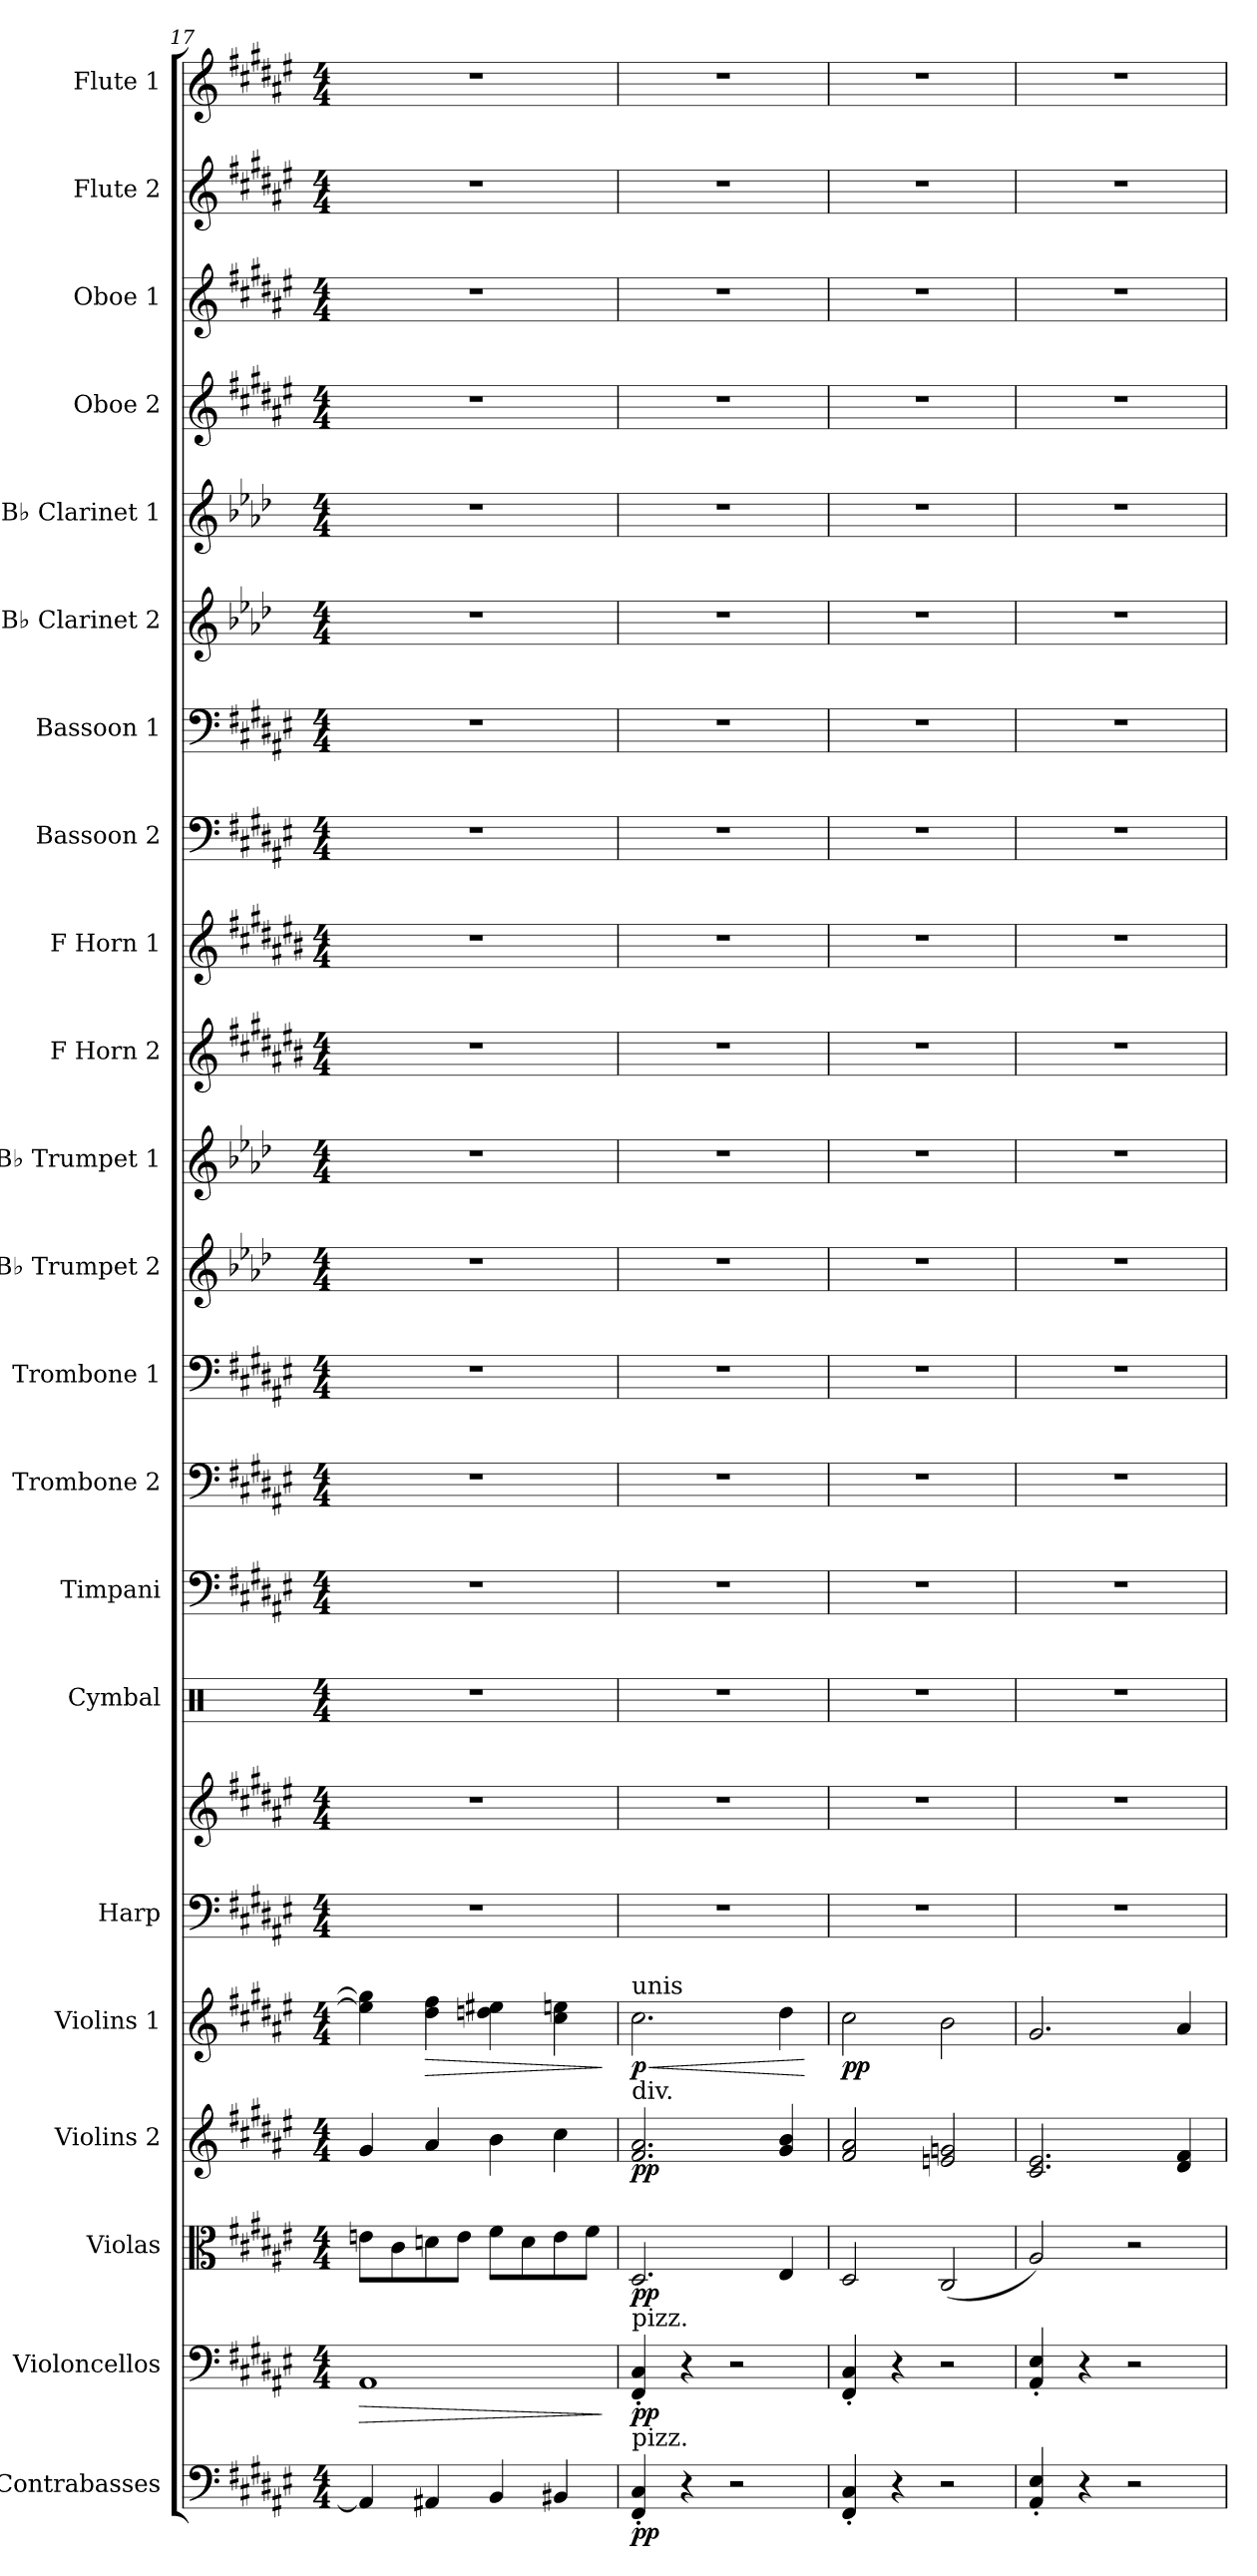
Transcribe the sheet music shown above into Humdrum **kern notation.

**kern	**dynam	**kern	**dynam	**kern	**dynam	**kern	**dynam	**kern	**dynam	**kern	**kern	**kern	**kern	**kern	**kern	**kern	**kern	**kern	**kern	**kern	**kern	**kern	**kern	**kern	**kern	**kern	**kern
*part22	*part22	*part21	*part21	*part20	*part20	*part19	*part19	*part18	*part18	*part17	*part17	*part16	*part15	*part14	*part13	*part12	*part11	*part10	*part9	*part8	*part7	*part6	*part5	*part4	*part3	*part2	*part1
*staff23	*staff23	*staff22	*staff22	*staff21	*staff21	*staff20	*staff20	*staff19	*staff19	*staff18	*staff17	*staff16	*staff15	*staff14	*staff13	*staff12	*staff11	*staff10	*staff9	*staff8	*staff7	*staff6	*staff5	*staff4	*staff3	*staff2	*staff1
*I"Contrabasses	*	*I"Violoncellos	*	*I"Violas	*	*I"Violins 2	*	*I"Violins 1	*	*I"Harp	*	*I"Cymbal	*I"Timpani	*I"Trombone 2	*I"Trombone 1	*I"B♭ Trumpet 2	*I"B♭ Trumpet 1	*I"F Horn 2	*I"F Horn 1	*I"Bassoon 2	*I"Bassoon 1	*I"B♭ Clarinet 2	*I"B♭ Clarinet 1	*I"Oboe 2	*I"Oboe 1	*I"Flute 2	*I"Flute 1
*I'Cbs.	*	*I'Vcs.	*	*I'Vlas.	*	*I'Vlns. 2	*	*I'Vlns. 1	*	*I'Hrp.	*	*I'Cym.	*I'Timp.	*I'Tbn. 2	*I'Tbn. 1	*I'B♭ Tpt. 2	*I'B♭ Tpt. 1	*I'F Hn. 2	*I'F Hn. 1	*I'Bsn. 2	*I'Bsn. 1	*I'B♭ Cl. 2	*I'B♭ Cl. 1	*I'Ob. 2	*I'Ob. 1	*I'Fl. 2	*I'Fl. 1
*clefF4	*	*clefF4	*	*clefC3	*	*clefG2	*	*clefG2	*	*clefF4	*clefG2	*clefX	*clefF4	*clefF4	*clefF4	*clefG2	*clefG2	*clefG2	*clefG2	*clefF4	*clefF4	*clefG2	*clefG2	*clefG2	*clefG2	*clefG2	*clefG2
*ITrd7c12	*	*	*	*	*	*	*	*	*	*	*	*	*	*	*	*ITrd1c2	*ITrd1c2	*ITrd4c7	*ITrd4c7	*	*	*ITrd1c2	*ITrd1c2	*	*	*	*
*k[f#c#g#d#a#e#]	*	*k[f#c#g#d#a#e#]	*	*k[f#c#g#d#a#e#]	*	*k[f#c#g#d#a#e#]	*	*k[f#c#g#d#a#e#]	*	*k[f#c#g#d#a#e#]	*k[f#c#g#d#a#e#]	*k[]	*k[f#c#g#d#a#e#]	*k[f#c#g#d#a#e#]	*k[f#c#g#d#a#e#]	*k[b-e-a-d-g-c-]	*k[b-e-a-d-g-c-]	*k[f#c#g#d#a#e#]	*k[f#c#g#d#a#e#]	*k[f#c#g#d#a#e#]	*k[f#c#g#d#a#e#]	*k[b-e-a-d-g-c-]	*k[b-e-a-d-g-c-]	*k[f#c#g#d#a#e#]	*k[f#c#g#d#a#e#]	*k[f#c#g#d#a#e#]	*k[f#c#g#d#a#e#]
*M4/4	*	*M4/4	*	*M4/4	*	*M4/4	*	*M4/4	*	*M4/4	*M4/4	*M4/4	*M4/4	*M4/4	*M4/4	*M4/4	*M4/4	*M4/4	*M4/4	*M4/4	*M4/4	*M4/4	*M4/4	*M4/4	*M4/4	*M4/4	*M4/4
=17	=17	=17	=17	=17	=17	=17	=17	=17	=17	=17	=17	=17	=17	=17	=17	=17	=17	=17	=17	=17	=17	=17	=17	=17	=17	=17	=17
!	!	!	!LO:HP:b	!	!	!	!	!	!	!	!	!	!	!	!	!	!	!	!	!	!	!	!	!	!	!	!
4AAA/]	.	1AA#	>	8en\L	.	4g#/	.	4ee\] 4gg\]	.	1r	1r	1r	1r	1r	1r	1r	1r	1r	1r	1r	1r	1r	1r	1r	1r	1r	1r
.	.	.	.	8c#\	.	.	.	.	.	.	.	.	.	.	.	.	.	.	.	.	.	.	.	.	.	.	.
!	!	!	!	!	!	!	!	!	!LO:HP:b	!	!	!	!	!	!	!	!	!	!	!	!	!	!	!	!	!	!
4AAA#X/	.	.	.	8dn\	.	4a#/	.	4dd#\ 4ff#\	>	.	.	.	.	.	.	.	.	.	.	.	.	.	.	.	.	.	.
.	.	.	.	8e\J	.	.	.	.	.	.	.	.	.	.	.	.	.	.	.	.	.	.	.	.	.	.	.
4BBB/	.	.	.	8f#\L	.	4b\	.	4ddn\ 4ee#X\	.	.	.	.	.	.	.	.	.	.	.	.	.	.	.	.	.	.	.
.	.	.	.	8d\	.	.	.	.	.	.	.	.	.	.	.	.	.	.	.	.	.	.	.	.	.	.	.
4BBB#X/	.	.	.	8e\	.	4cc#\	.	4cc#\ 4een\	.	.	.	.	.	.	.	.	.	.	.	.	.	.	.	.	.	.	.
.	.	.	.	8f#\J	.	.	.	.	.	.	.	.	.	.	.	.	.	.	.	.	.	.	.	.	.	.	.
.	.	.	]	.	.	.	.	.	]	.	.	.	.	.	.	.	.	.	.	.	.	.	.	.	.	.	.
!!LO:PB:g=z
=18	=18	=18	=18	=18	=18	=18	=18	=18	=18	=18	=18	=18	=18	=18	=18	=18	=18	=18	=18	=18	=18	=18	=18	=18	=18	=18	=18
!	!	!	!	!	!	!	!	!LO:TX:a:t=unis	!	!	!	!	!	!	!	!	!	!	!	!	!	!	!	!	!	!	!
!	!	!	!	!	!	!LO:TX:a:t=div.	!	!	!	!	!	!	!	!	!	!	!	!	!	!	!	!	!	!	!	!	!
!	!	!LO:TX:a:t=pizz.	!	!	!	!	!	!	!	!	!	!	!	!	!	!	!	!	!	!	!	!	!	!	!	!	!
!LO:TX:a:t=pizz.	!	!	!	!	!	!	!	!	!	!	!	!	!	!	!	!	!	!	!	!	!	!	!	!	!	!	!
!	!LO:DY:b	!	!LO:DY:b	!	!LO:DY:b	!	!LO:DY:b	!	!LO:HP:b	!	!	!	!	!	!	!	!	!	!	!	!	!	!	!	!	!	!
!	!	!	!	!	!	!	!	!	!LO:DY:n=1:b	!	!	!	!	!	!	!	!	!	!	!	!	!	!	!	!	!	!
4FFF#/' 4CC#/'	pp	4FF#/' 4C#/'	pp	2.D#/	pp	2.f#/ 2.a#/	pp	2.cc#\	< p	1r	1r	1r	1r	1r	1r	1r	1r	1r	1r	1r	1r	1r	1r	1r	1r	1r	1r
4r	.	4r	.	.	.	.	.	.	.	.	.	.	.	.	.	.	.	.	.	.	.	.	.	.	.	.	.
2r	.	2r	.	.	.	.	.	.	.	.	.	.	.	.	.	.	.	.	.	.	.	.	.	.	.	.	.
.	.	.	.	4E#/	.	4g#/ 4b/	.	4dd#\	.	.	.	.	.	.	.	.	.	.	.	.	.	.	.	.	.	.	.
.	.	.	.	.	.	.	.	.	[	.	.	.	.	.	.	.	.	.	.	.	.	.	.	.	.	.	.
=19	=19	=19	=19	=19	=19	=19	=19	=19	=19	=19	=19	=19	=19	=19	=19	=19	=19	=19	=19	=19	=19	=19	=19	=19	=19	=19	=19
!	!	!	!	!	!	!	!	!	!LO:DY:b	!	!	!	!	!	!	!	!	!	!	!	!	!	!	!	!	!	!
4FFF#/' 4CC#/'	.	4FF#/' 4C#/'	.	2D#/	.	2f#/ 2a#/	.	2cc#\	pp	1r	1r	1r	1r	1r	1r	1r	1r	1r	1r	1r	1r	1r	1r	1r	1r	1r	1r
4r	.	4r	.	.	.	.	.	.	.	.	.	.	.	.	.	.	.	.	.	.	.	.	.	.	.	.	.
2r	.	2r	.	(<2C#/	.	2en/ 2gn/	.	2b\	.	.	.	.	.	.	.	.	.	.	.	.	.	.	.	.	.	.	.
=20	=20	=20	=20	=20	=20	=20	=20	=20	=20	=20	=20	=20	=20	=20	=20	=20	=20	=20	=20	=20	=20	=20	=20	=20	=20	=20	=20
4AAA#/' 4EE#/'	.	4AA#/' 4E#/'	.	2A#/)	.	2.c#/ 2.e#/	.	2.g#/	.	1r	1r	1r	1r	1r	1r	1r	1r	1r	1r	1r	1r	1r	1r	1r	1r	1r	1r
4r	.	4r	.	.	.	.	.	.	.	.	.	.	.	.	.	.	.	.	.	.	.	.	.	.	.	.	.
2r	.	2r	.	2r	.	.	.	.	.	.	.	.	.	.	.	.	.	.	.	.	.	.	.	.	.	.	.
.	.	.	.	.	.	4d#/ 4f#/	.	4a#/	.	.	.	.	.	.	.	.	.	.	.	.	.	.	.	.	.	.	.
=	=	=	=	=	=	=	=	=	=	=	=	=	=	=	=	=	=	=	=	=	=	=	=	=	=	=	=
*-	*-	*-	*-	*-	*-	*-	*-	*-	*-	*-	*-	*-	*-	*-	*-	*-	*-	*-	*-	*-	*-	*-	*-	*-	*-	*-	*-
